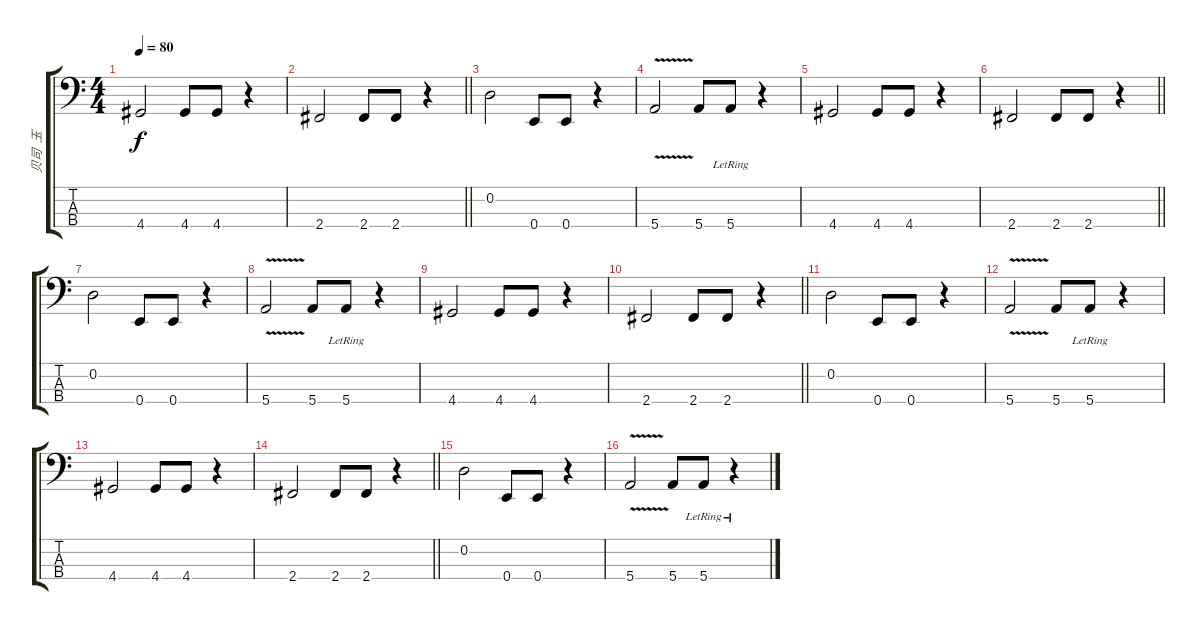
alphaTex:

\track ("贝司  玉" "贝司  玉") {instrument electricbassfinger}
\staff {score tabs}
\tuning (G2 D2 A1 E1) {hide}
\ts (4 4)
\tempo 80
\clef f4
\ks c
4.4.2{dy f} 4.4.8 4.4.8 r.4 |
\barLineRight lightlight
2.4.2 2.4.8 2.4.8 r.4 |
0.2.2 0.4.8 0.4.8 r.4 |
5.4{v}.2 5.4.8 5.4{lr}.8 r.4 |
4.4.2 4.4.8 4.4.8 r.4 |
\barLineRight lightlight
2.4.2 2.4.8 2.4.8 r.4 |
0.2.2 0.4.8 0.4.8 r.4 |
5.4{v}.2 5.4.8 5.4{lr}.8 r.4 |
4.4.2 4.4.8 4.4.8 r.4 |
\barLineRight lightlight
2.4.2 2.4.8 2.4.8 r.4 |
0.2.2 0.4.8 0.4.8 r.4 |
5.4{v}.2 5.4.8 5.4{lr}.8 r.4 |
4.4.2 4.4.8 4.4.8 r.4 |
\barLineRight lightlight
2.4.2 2.4.8 2.4.8 r.4 |
0.2.2 0.4.8 0.4.8 r.4 |
5.4{v}.2 5.4.8 5.4{lr}.8 r.4
